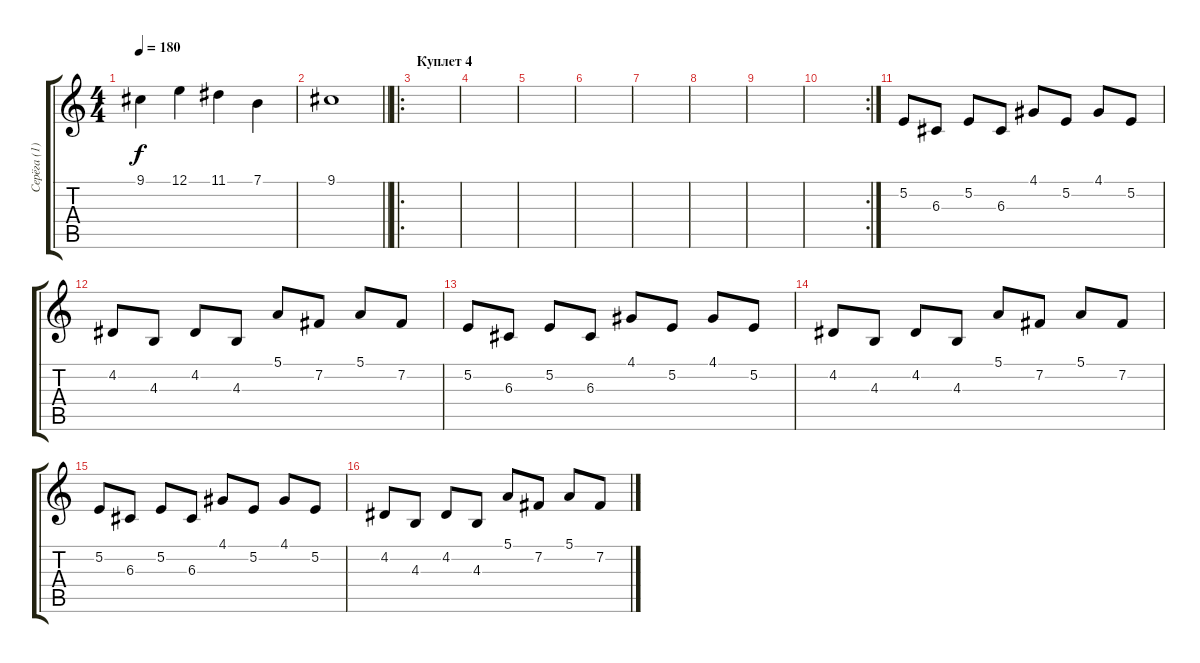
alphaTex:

\track ("Серёга (1)" "Серёга (1)") {instrument pad1newage}
\staff {score tabs}
\tuning (E4 B3 G3 D3 A2 E2) {hide}
\ts (4 4)
\tempo 180
\clef g2
\ks c
9.1.4{dy f} 12.1.4 11.1.4 7.1.4 |
\barLineRight lightlight
9.1.1 |
\ro
\section ("" "Куплет 4")
|
|
|
|
|
|
|
\rc 2
|
5.2.8 6.3.8 5.2.8 6.3.8 4.1.8 5.2.8 4.1.8 5.2.8 |
4.2.8 4.3.8 4.2.8 4.3.8 5.1.8 7.2.8 5.1.8 7.2.8 |
5.2.8 6.3.8 5.2.8 6.3.8 4.1.8 5.2.8 4.1.8 5.2.8 |
4.2.8 4.3.8 4.2.8 4.3.8 5.1.8 7.2.8 5.1.8 7.2.8 |
5.2.8 6.3.8 5.2.8 6.3.8 4.1.8 5.2.8 4.1.8 5.2.8 |
4.2.8 4.3.8 4.2.8 4.3.8 5.1.8 7.2.8 5.1.8 7.2.8
